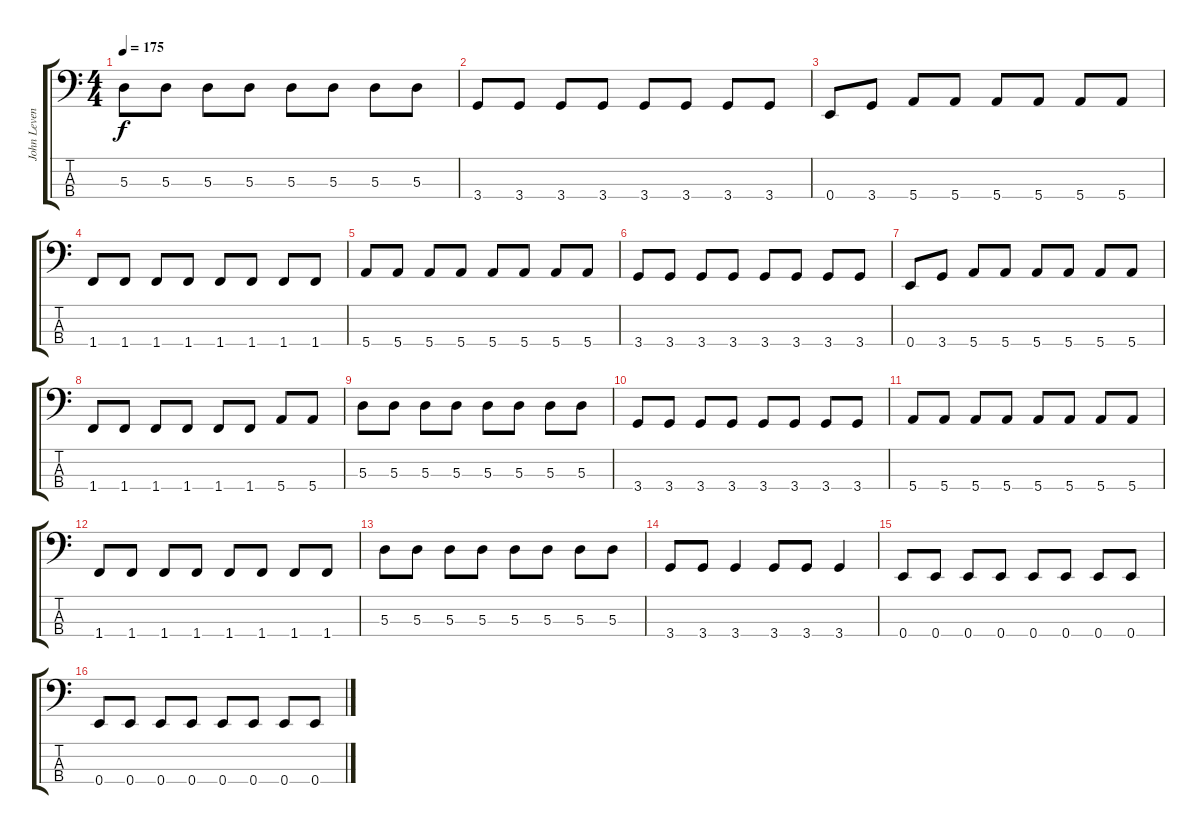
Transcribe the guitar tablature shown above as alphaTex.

\track ("John Leven" "John Leven") {instrument electricbasspick}
\staff {score tabs}
\tuning (G2 D2 A1 E1) {hide}
\ts (4 4)
\tempo 175
\clef f4
\ks c
5.3.8{dy f} 5.3.8 5.3.8 5.3.8 5.3.8 5.3.8 5.3.8 5.3.8 |
3.4.8 3.4.8 3.4.8 3.4.8 3.4.8 3.4.8 3.4.8 3.4.8 |
0.4.8 3.4.8 5.4.8 5.4.8 5.4.8 5.4.8 5.4.8 5.4.8 |
1.4.8 1.4.8 1.4.8 1.4.8 1.4.8 1.4.8 1.4.8 1.4.8 |
5.4.8 5.4.8 5.4.8 5.4.8 5.4.8 5.4.8 5.4.8 5.4.8 |
3.4.8 3.4.8 3.4.8 3.4.8 3.4.8 3.4.8 3.4.8 3.4.8 |
0.4.8 3.4.8 5.4.8 5.4.8 5.4.8 5.4.8 5.4.8 5.4.8 |
1.4.8 1.4.8 1.4.8 1.4.8 1.4.8 1.4.8 5.4.8 5.4.8 |
5.3.8 5.3.8 5.3.8 5.3.8 5.3.8 5.3.8 5.3.8 5.3.8 |
3.4.8 3.4.8 3.4.8 3.4.8 3.4.8 3.4.8 3.4.8 3.4.8 |
5.4.8 5.4.8 5.4.8 5.4.8 5.4.8 5.4.8 5.4.8 5.4.8 |
1.4.8 1.4.8 1.4.8 1.4.8 1.4.8 1.4.8 1.4.8 1.4.8 |
5.3.8 5.3.8 5.3.8 5.3.8 5.3.8 5.3.8 5.3.8 5.3.8 |
3.4.8 3.4.8 3.4.4 3.4.8 3.4.8 3.4.4 |
0.4.8 0.4.8 0.4.8 0.4.8 0.4.8 0.4.8 0.4.8 0.4.8 |
0.4.8 0.4.8 0.4.8 0.4.8 0.4.8 0.4.8 0.4.8 0.4.8
